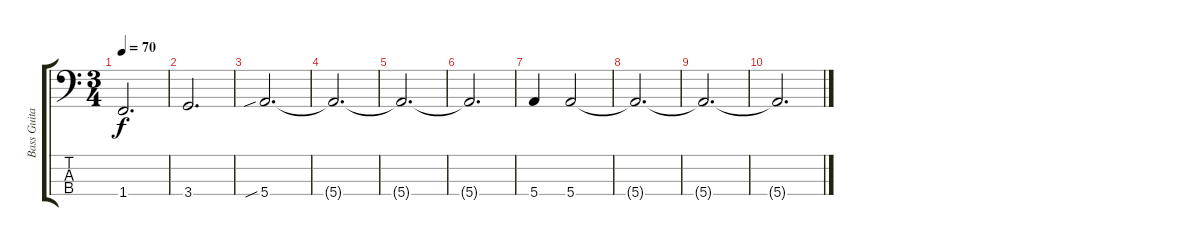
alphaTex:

\track ("Bass Guitar" "Bass Guita") {instrument electricbassfinger}
\staff {score tabs}
\tuning (G2 D2 A1 E1) {hide}
\ts (3 4)
\tempo 70
\clef f4
\ks c
1.4.2{d dy f} |
3.4.2{d} |
5.4{sib}.2{d} |
5.4{t}.2{d} |
5.4{t}.2{d} |
5.4{t}.2{d} |
5.4.4 5.4.2 |
5.4{t}.2{d} |
5.4{t}.2{d} |
5.4{t}.2{d}
